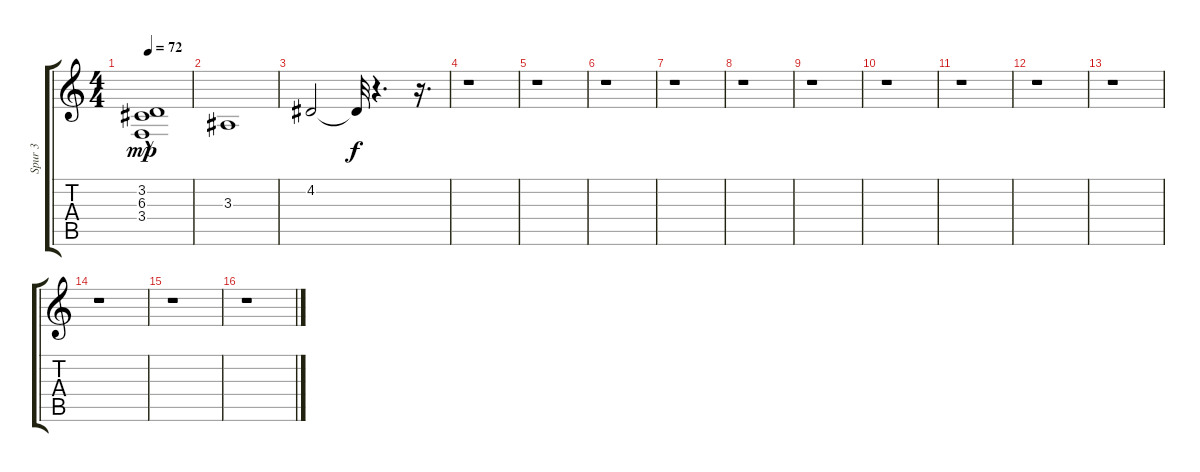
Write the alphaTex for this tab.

\track ("Spur 3" "Spur 3") {instrument synthstrings1}
\staff {score tabs}
\tuning (E4 B3 G3 D3 A2 E2) {hide}
\ts (4 4)
\tempo 72
\clef g2
\ks c
(3.2 6.3 3.4{hac}).1{dy mp} |
3.3.1 |
4.2.2 4.2{t}.32{dy f} r.4{d} r.16{d} |
r.1 |
r.1 |
r.1 |
r.1 |
r.1 |
r.1 |
r.1 |
r.1 |
r.1 |
r.1 |
r.1 |
r.1 |
r.1
